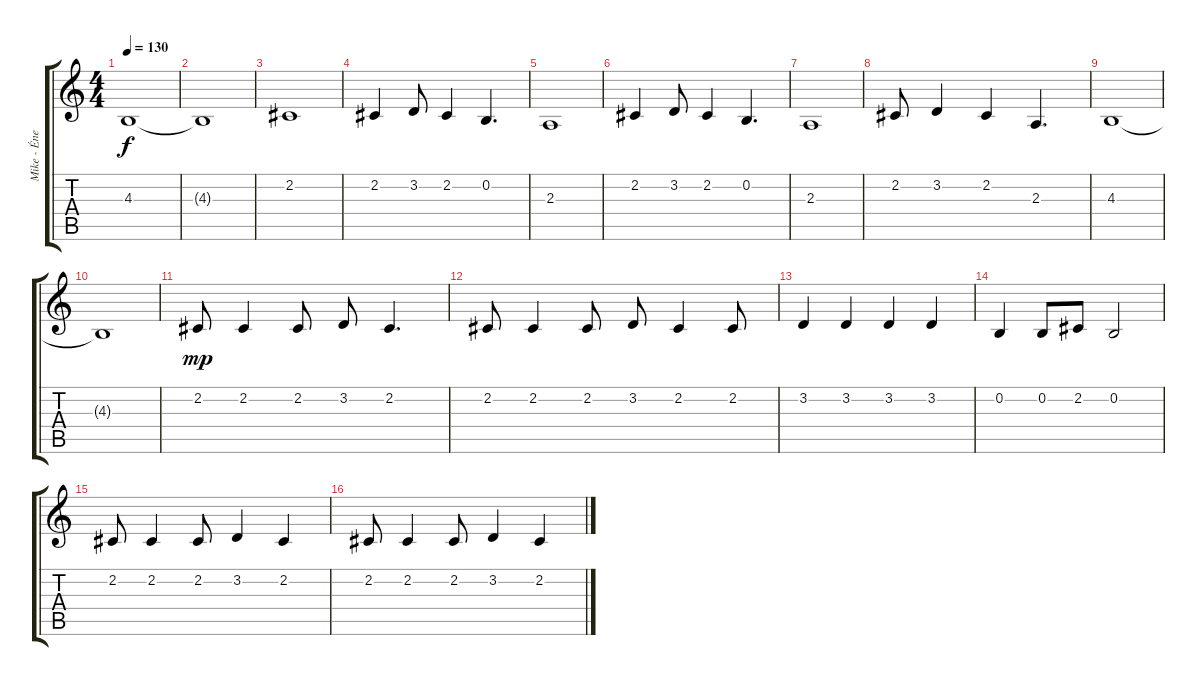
\track ("Mike - Ének" "Mike - Éne") {instrument trumpet}
\staff {score tabs}
\tuning (E4 B3 G3 D3 A2 E2) {hide}
\ts (4 4)
\tempo 130
\clef g2
\ks c
4.3.1{dy f} |
4.3{t}.1 |
2.2.1 |
2.2.4 3.2.8 2.2.4 0.2.4{d} |
2.3.1 |
2.2.4 3.2.8 2.2.4 0.2.4{d} |
2.3.1 |
2.2.8 3.2.4 2.2.4 2.3.4{d} |
4.3.1 |
4.3{t}.1 |
2.2.8{dy mp} 2.2.4 2.2.8 3.2.8 2.2.4{d} |
2.2.8 2.2.4 2.2.8 3.2.8 2.2.4 2.2.8 |
3.2.4 3.2.4 3.2.4 3.2.4 |
0.2.4 0.2.8 2.2.8 0.2.2 |
2.2.8 2.2.4 2.2.8 3.2.4 2.2.4 |
2.2.8 2.2.4 2.2.8 3.2.4 2.2.4
